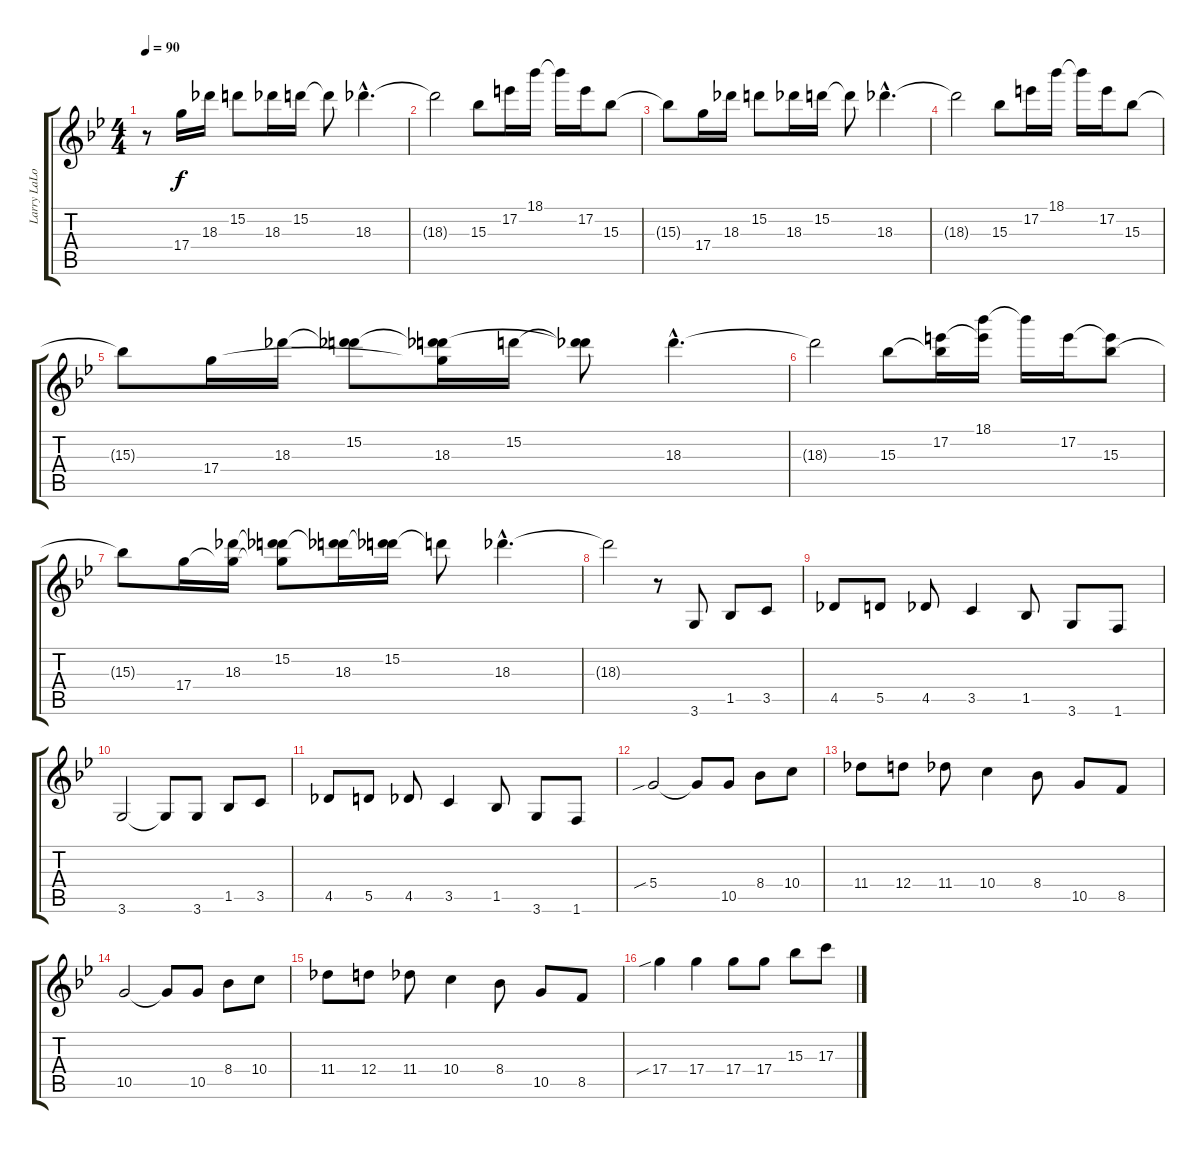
\track ("Larry LaLonde - Guitar" "Larry LaLo") {instrument distortionguitar}
\staff {score tabs}
\tuning (E4 B3 G3 D3 A2 E2) {hide}
\ts (4 4)
\tempo 90
\clef g2
\ks bb
r.8{dy mp volume 10} 17.4.16{dy f} 18.3.16 15.2.8 18.3.16 15.2.16 15.2{t}.8 18.3{hac}.4{d} |
18.3{t}.2 15.3.8 17.2.16 18.1.16 18.1{t}.16 17.2.16 15.3.8 |
15.3{t}.8 17.4.16 18.3.16 15.2.8 18.3.16 15.2.16 15.2{t}.8 18.3{hac}.4{d} |
18.3{t}.2 15.3.8 17.2.16 18.1.16 18.1{t}.16 17.2.16 15.3.8 |
15.3{t}.8 17.4.16{volume 12} 18.3.16 (15.2 18.3{t}).8 (15.2{t} 18.3 17.4{t}).16 15.2.16 (15.2{t} 18.3{t}).8 18.3{hac}.4{d} |
18.3{t}.2 15.3.8 (17.2 15.3{t}).16 (18.1 17.2{t}).16 18.1{t}.16 17.2.16 (17.2{t} 15.3).8 |
15.3{t}.8 17.4.16 (18.3 17.4{t}).16 (15.2 18.3{t} 17.4{t}).8 (15.2{t} 18.3).16 (15.2 18.3{t}).16 15.2{t}.8 18.3{hac}.4{d} |
18.3{t}.2 r.8 3.6.8{volume 14} 1.5.8 3.5.8 |
4.5.8 5.5.8 4.5.8 3.5.4 1.5.8 3.6.8 1.6.8 |
3.6.2 3.6{t}.8 3.6.8 1.5.8 3.5.8 |
4.5.8 5.5.8 4.5.8 3.5.4 1.5.8 3.6.8 1.6.8 |
5.4{sib}.2 5.4{t}.8 10.5.8 8.4.8 10.4.8 |
11.4.8 12.4.8 11.4.8 10.4.4 8.4.8 10.5.8 8.5.8 |
10.5.2 10.5{t}.8 10.5.8 8.4.8 10.4.8 |
11.4.8 12.4.8 11.4.8 10.4.4 8.4.8 10.5.8 8.5.8 |
17.4{sib}.4 17.4.4 17.4.8 17.4.8 15.3.8 17.3.8
